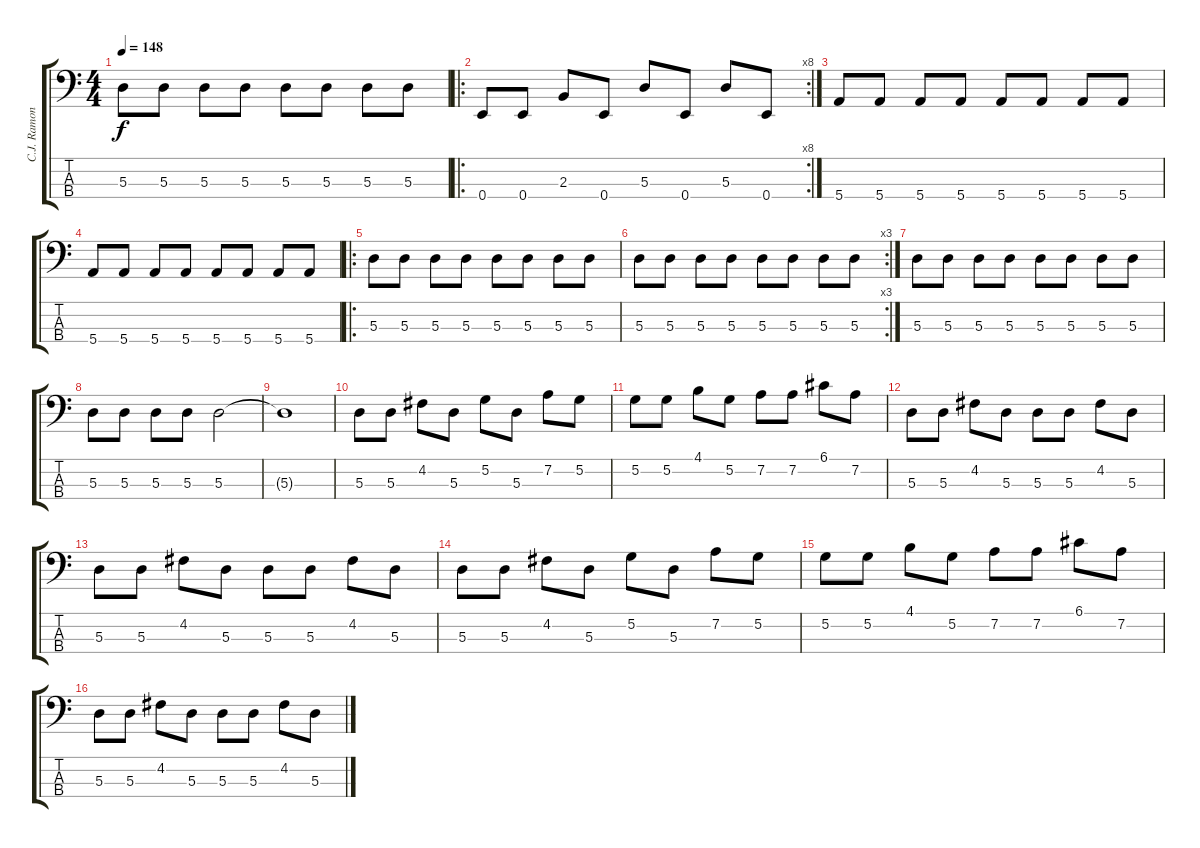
\track ("C.J. Ramone" "C.J. Ramon") {instrument electricbasspick}
\staff {score tabs}
\tuning (G2 D2 A1 E1) {hide}
\ts (4 4)
\tempo 148
\clef f4
\ks c
5.3.8{dy f} 5.3.8 5.3.8 5.3.8 5.3.8 5.3.8 5.3.8 5.3.8 |
\ro
\rc 8
0.4.8 0.4.8 2.3.8 0.4.8 5.3.8 0.4.8 5.3.8 0.4.8 |
5.4.8 5.4.8 5.4.8 5.4.8 5.4.8 5.4.8 5.4.8 5.4.8 |
5.4.8 5.4.8 5.4.8 5.4.8 5.4.8 5.4.8 5.4.8 5.4.8 |
\ro
5.3.8 5.3.8 5.3.8 5.3.8 5.3.8 5.3.8 5.3.8 5.3.8 |
\rc 3
5.3.8 5.3.8 5.3.8 5.3.8 5.3.8 5.3.8 5.3.8 5.3.8 |
5.3.8 5.3.8 5.3.8 5.3.8 5.3.8 5.3.8 5.3.8 5.3.8 |
5.3.8 5.3.8 5.3.8 5.3.8 5.3.2 |
5.3{t}.1 |
5.3.8{instrument slapbass2} 5.3.8 4.2.8 5.3.8 5.2.8 5.3.8 7.2.8 5.2.8 |
5.2.8 5.2.8 4.1.8 5.2.8 7.2.8 7.2.8 6.1.8 7.2.8 |
5.3.8 5.3.8 4.2.8 5.3.8 5.3.8 5.3.8 4.2.8 5.3.8 |
5.3.8 5.3.8 4.2.8 5.3.8 5.3.8 5.3.8 4.2.8 5.3.8 |
5.3.8{instrument slapbass2} 5.3.8 4.2.8 5.3.8 5.2.8 5.3.8 7.2.8 5.2.8 |
5.2.8 5.2.8 4.1.8 5.2.8 7.2.8 7.2.8 6.1.8 7.2.8 |
5.3.8 5.3.8 4.2.8 5.3.8 5.3.8 5.3.8 4.2.8 5.3.8
